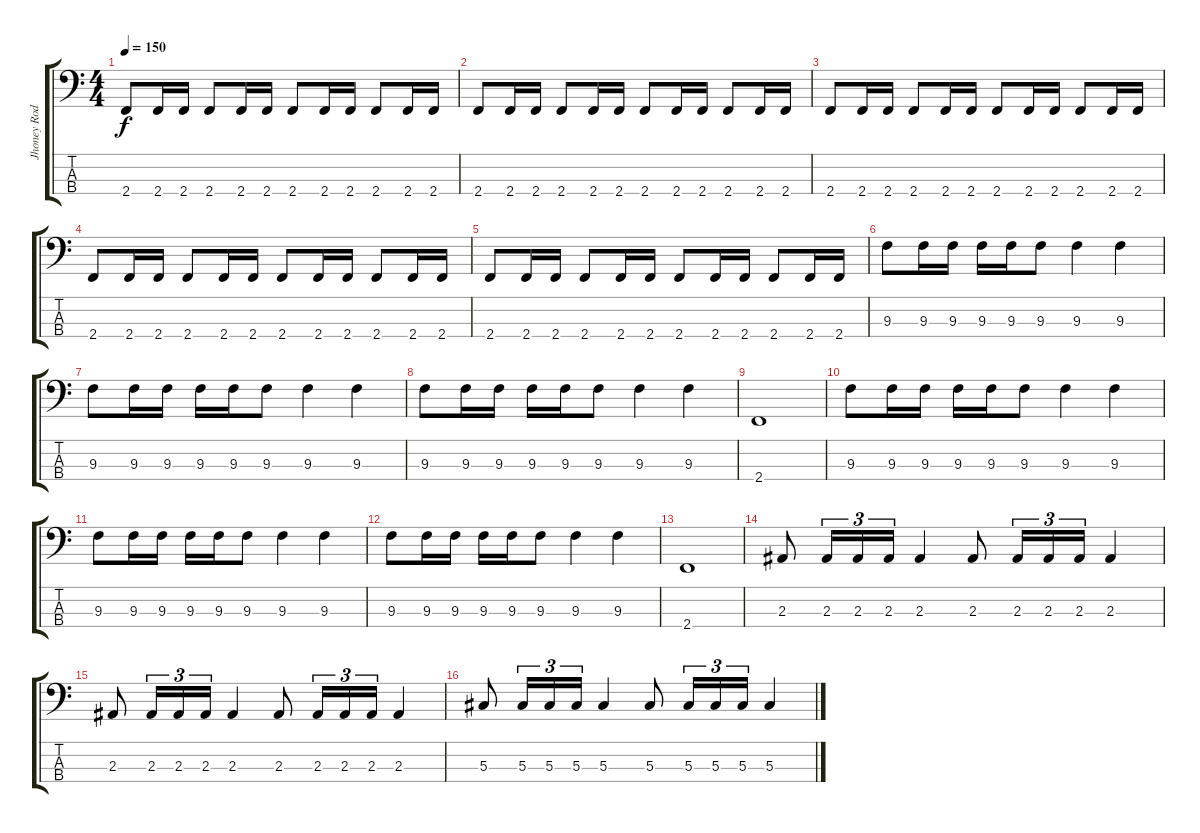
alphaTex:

\track ("Jhoney Rod" "Jhoney Rod") {instrument electricbassfinger}
\staff {score tabs}
\tuning (Gb2 Db2 Ab1 Eb1) {hide}
\ts (4 4)
\tempo 150
\clef f4
\ks c
2.4.8{dy f} 2.4.16 2.4.16 2.4.8 2.4.16 2.4.16 2.4.8 2.4.16 2.4.16 2.4.8 2.4.16 2.4.16 |
2.4.8 2.4.16 2.4.16 2.4.8 2.4.16 2.4.16 2.4.8 2.4.16 2.4.16 2.4.8 2.4.16 2.4.16 |
2.4.8 2.4.16 2.4.16 2.4.8 2.4.16 2.4.16 2.4.8 2.4.16 2.4.16 2.4.8 2.4.16 2.4.16 |
2.4.8 2.4.16 2.4.16 2.4.8 2.4.16 2.4.16 2.4.8 2.4.16 2.4.16 2.4.8 2.4.16 2.4.16 |
2.4.8 2.4.16 2.4.16 2.4.8 2.4.16 2.4.16 2.4.8 2.4.16 2.4.16 2.4.8 2.4.16 2.4.16 |
9.3.8 9.3.16 9.3.16 9.3.16 9.3.16 9.3.8 9.3.4 9.3.4 |
9.3.8 9.3.16 9.3.16 9.3.16 9.3.16 9.3.8 9.3.4 9.3.4 |
9.3.8 9.3.16 9.3.16 9.3.16 9.3.16 9.3.8 9.3.4 9.3.4 |
2.4.1 |
9.3.8 9.3.16 9.3.16 9.3.16 9.3.16 9.3.8 9.3.4 9.3.4 |
9.3.8 9.3.16 9.3.16 9.3.16 9.3.16 9.3.8 9.3.4 9.3.4 |
9.3.8 9.3.16 9.3.16 9.3.16 9.3.16 9.3.8 9.3.4 9.3.4 |
2.4.1 |
2.3.8 2.3.16{tu (3 2)} 2.3.16{tu (3 2)} 2.3.16{tu (3 2)} 2.3.4 2.3.8 2.3.16{tu (3 2)} 2.3.16{tu (3 2)} 2.3.16{tu (3 2)} 2.3.4 |
2.3.8 2.3.16{tu (3 2)} 2.3.16{tu (3 2)} 2.3.16{tu (3 2)} 2.3.4 2.3.8 2.3.16{tu (3 2)} 2.3.16{tu (3 2)} 2.3.16{tu (3 2)} 2.3.4 |
5.3.8 5.3.16{tu (3 2)} 5.3.16{tu (3 2)} 5.3.16{tu (3 2)} 5.3.4 5.3.8 5.3.16{tu (3 2)} 5.3.16{tu (3 2)} 5.3.16{tu (3 2)} 5.3.4
